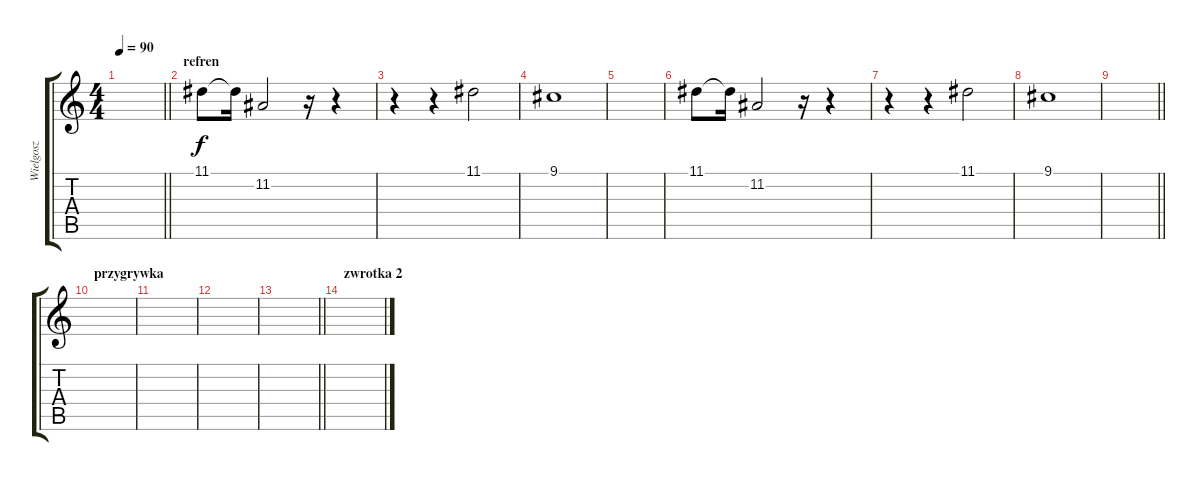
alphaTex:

\track ("Wielgosz" "Wielgosz") {instrument fx4atmosphere}
\staff {score tabs}
\tuning (E4 B3 G3 D3 A2 E2) {hide}
\ts (4 4)
\tempo 90
\clef g2
\barLineRight lightlight
\ks c
|
\section ("" "refren")
11.1.8 11.1{t}.16 11.2.2 r.16 r.4 |
r.4 r.4 11.1.2 |
9.1.1 |
|
11.1.8 11.1{t}.16 11.2.2 r.16 r.4 |
r.4 r.4 11.1.2 |
9.1.1 |
\barLineRight lightlight
|
\section ("" "przygrywka")
|
|
|
\barLineRight lightlight
|
\section ("" "zwrotka 2")
